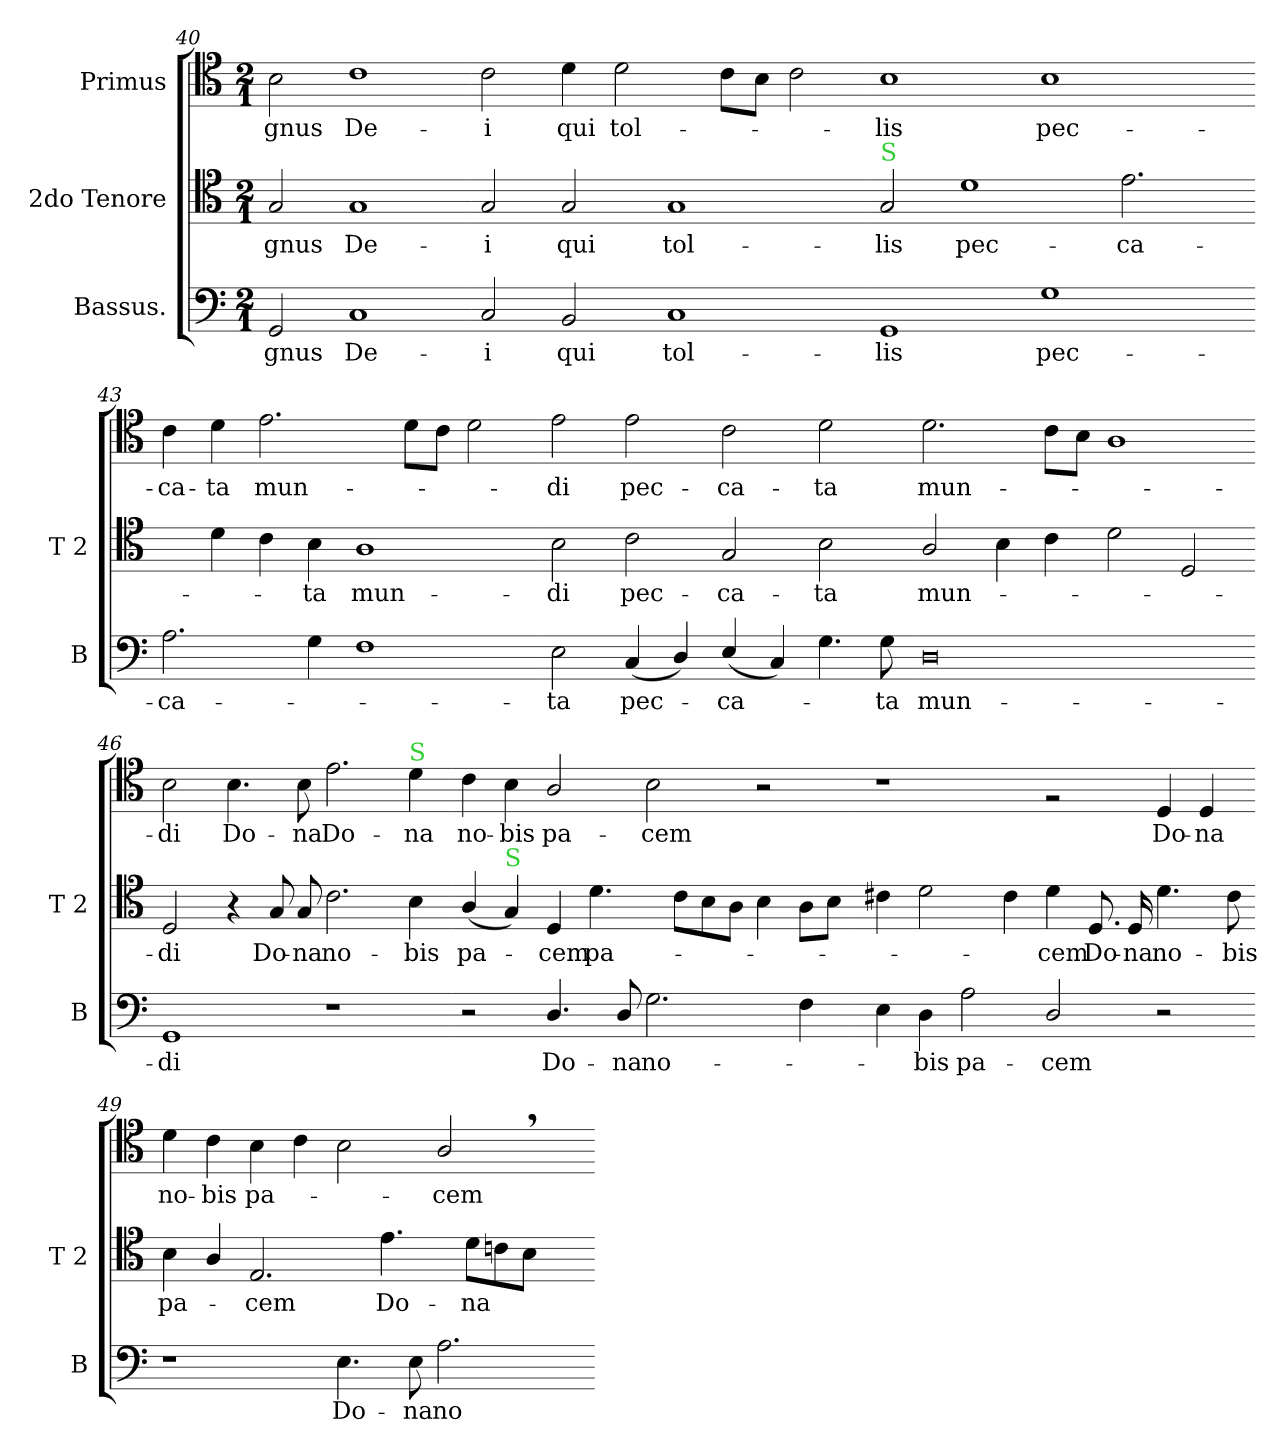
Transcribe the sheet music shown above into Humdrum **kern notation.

**kern	**text	**kern	**text	**kern	**text
*part3	*part3	*part2	*part2	*part1	*part1
*staff3	*staff3	*staff2	*staff2	*staff1	*staff1
*I"Bassus.	*	*I"2do Tenore	*	*I"Primus	*
*I'B	*	*I'T 2	*	*	*
*clefF4	*	*clefC4	*	*clefC4	*
*k[]	*	*k[]	*	*k[]	*
*M2/1	*	*M2/1	*	*M2/1	*
=40	=40	=40	=40	=40	=40
2GG/	-gnus	2G/	-gnus	2B\	-gnus
1C	De-	1G	De-	1c	De-
=41-	=41-	=41-	=41-	=41-	=41-
2C/	-i	2G/	-i	2c\	-i
2BB/	qui	2G/	qui	4d\	qui
.	.	.	.	2d\	tol-
1C	tol-	1G	tol-	.	.
.	.	.	.	8c\L	.
.	.	.	.	8B\J	.
.	.	.	.	2c\	.
=42-	=42-	=42-	=42-	=42-	=42-
!	!	!LO:TX:a:color=limegreen:t=S	!	!	!
1GG	-lis	2G/	-lis	1B	-lis
.	.	1d	pec-	.	.
1G	pec-	.	.	1B	pec-
.	.	2.e\	-ca-	.	.
4ryy	.	.	.	4ryy	.
=43-	=43-	=43-	=43-	=43-	=43-
2.A\	-ca-	4ryy	.	4c\	-ca-
.	.	4d\	.	4d\	-ta
.	.	4c\	.	2.e\	mun-
4G\	.	4B\	-ta	.	.
1F	.	1A	mun-	.	.
.	.	.	.	8d\L	.
.	.	.	.	8c\J	.
.	.	.	.	2d\	.
=44-	=44-	=44-	=44-	=44-	=44-
2E\	-ta	2B\	-di	2e\	di
(<4C/	pec-	2c\	pec-	2e\	pec-
4D/)	.	.	.	.	.
(<4E/	-ca-	2G/	-ca-	2c\	-ca-
4C/)	.	.	.	.	.
4.G\	.	2B\	-ta	2d\	-ta
8G\	-ta	.	.	.	.
=45-	=45-	=45-	=45-	=45-	=45-
0D	mun-	2A/	mun-	2.d\	mun-
.	.	4B\	.	.	.
.	.	4c\	.	8c\L	.
.	.	.	.	8B\J	.
.	.	2d\	.	1A	.
.	.	2D/	.	.	.
=46-	=46-	=46-	=46-	=46-	=46-
1GG	-di	2D/	-di	2B\	-di
.	.	4r	.	4.B\	Do-
.	.	8G/	Do-	.	.
.	.	8G/	-na	8B\	-na
1r	.	2.c\	no-	2.e\	Do-
!	!	!	!	!LO:TX:a:color=limegreen:t=S	!
.	.	4B\	-bis	4d\	-na
=47-	=47-	=47-	=47-	=47-	=47-
2r	.	(<4A/	pa-	4c\	no-
!	!	!LO:TX:a:color=limegreen:t=S	!	!	!
.	.	4G/)	.	4B\	-bis
4.D/	Do-	4D/	-cem	2A/	pa-
.	.	4.d\	pa-	.	.
8D/	-na	.	.	.	.
2.G\	no-	.	.	2B\	-cem
.	.	8c\L	.	.	.
.	.	8B\	.	.	.
.	.	8A\J	.	.	.
.	.	4B\	.	2r	.
4F\	.	8A\L	.	.	.
.	.	8B\J	.	.	.
=48-	=48-	=48-	=48-	=48-	=48-
4E\	.	4c#X\	.	1r	.
4D\	-bis	2d\	.	.	.
2A\	pa-	.	.	.	.
.	.	4c#\	.	.	.
2D/	-cem	4d\	-cem	2rF	.
.	.	8.D/	Do-	.	.
.	.	16D/	-na	.	.
2r	.	4.d\	no-	4D/	Do-
.	.	.	.	4D/	-na
.	.	8c#\	-bis	.	.
=49-	=49-	=49-	=49-	=49-	=49-
1r	.	4B\	pa-	4d\	no-
.	.	4A/	.	4c\	-bis
.	.	2.E/	-cem	4B\	pa-
.	.	.	.	4c\	.
!	!LO:LY:i	!	!	!	!
4.E\	Do-	.	.	2B\	.
!	!	!	!LO:LY:i	!	!
.	.	4.e\	Do-	.	.
!	!LO:LY:i	!	!	!	!
8E\	-na	.	.	.	.
!	!LO:LY:i	!	!	!	!
2.A\	no-	.	.	2A,</	-cem
!	!	!	!LO:LY:i	!	!
.	.	8d\L	-na	.	.
.	.	8cn\	.	.	.
.	.	8B\J	.	.	.
.	.	4ryy	.	4ryy	.
=-	=-	=-	=-	=-	=-
*-	*-	*-	*-	*-	*-
